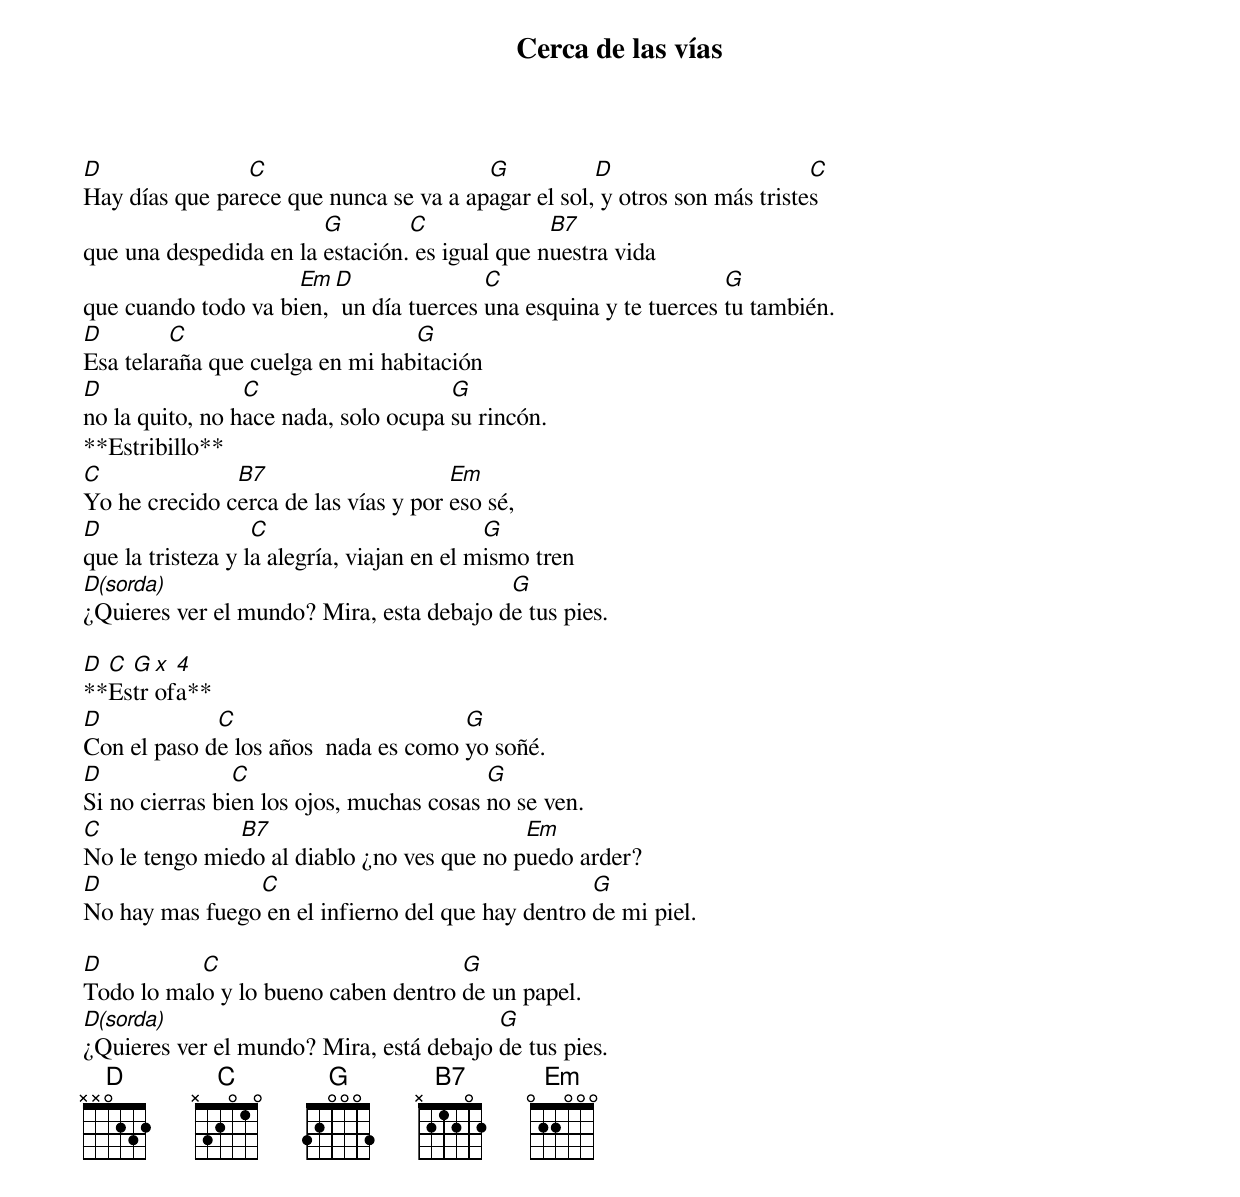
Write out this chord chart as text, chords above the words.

Cerca de las vías

D               C                       G           D                      C
Hay días que parece que nunca se va a apagar el sol, y otros son más tristes
                        G        C              B7
que una despedida en la estación. es igual que nuestra vida
                     Em  D               C                        G
que cuando todo va bien,  un día tuerces una esquina y te tuerces tu también.
D        C                       G
Esa telaraña que cuelga en mi habitación
D                C                    G
no la quito, no hace nada, solo ocupa su rincón.
**Estribillo**
C              B7                     Em
Yo he crecido cerca de las vías y por eso sé,
D                  C                        G
que la tristeza y la alegría, viajan en el mismo tren
D(sorda)                                  G
¿Quieres ver el mundo? Mira, esta debajo de tus pies.

D C G x 4
**Estrofa**
D            C                        G
Con el paso de los años  nada es como yo soñé.
D               C                         G
Si no cierras bien los ojos, muchas cosas no se ven.
C              B7                           Em
No le tengo miedo al diablo ¿no ves que no puedo arder?
D               C                                  G
No hay mas fuego en el infierno del que hay dentro de mi piel.

D          C                         G
Todo lo malo y lo bueno caben dentro de un papel.
D(sorda)                                 G
¿Quieres ver el mundo? Mira, está debajo de tus pies.
